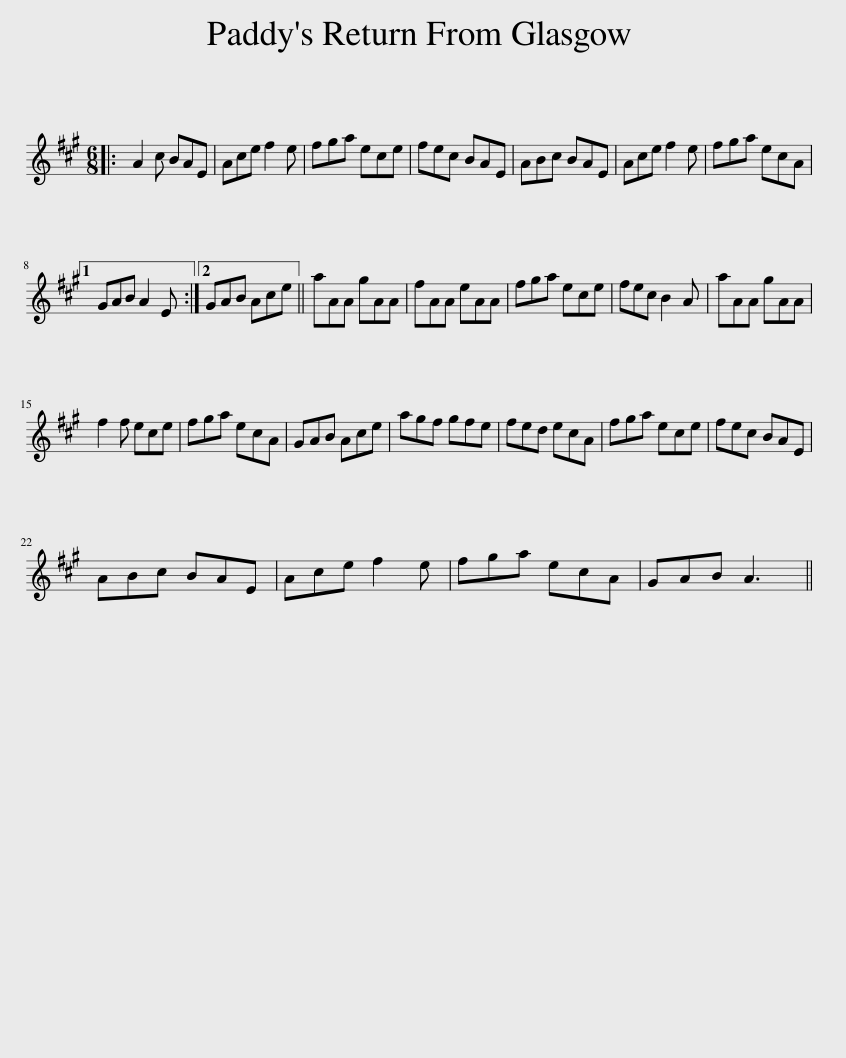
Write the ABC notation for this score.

X:1
L:1/8
M:6/8
I:linebreak $
K:A
V:1 treble
V:1
|: A2 c BAE | Ace f2 e | fga ece | fec BAE | ABc BAE | %5
 Ace f2 e | fga ecA |1$ GAB A2 E :|2 GAB Ace || aAA gAA | %10
 fAA eAA | fga ece | fec B2 A | aAA gAA |$ f2 f ece | %15
 fga ecA | GAB Ace | agf gfe | fed ecA | fga ece | %20
 fec BAE |$ ABc BAE | Ace f2 e | fga ecA | GAB A3 || %25
